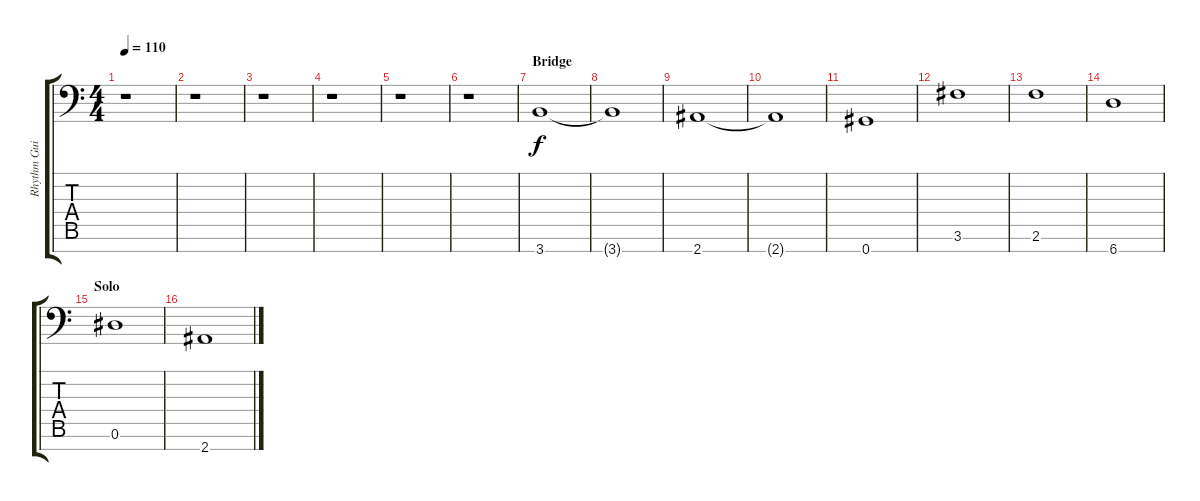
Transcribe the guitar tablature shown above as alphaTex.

\track ("Rhythm Guitar" "Rhythm Gui") {instrument distortionguitar}
\staff {score tabs}
\tuning (Eb4 Bb3 Gb3 Db3 Ab2 Eb2 Ab1) {hide}
\ts (4 4)
\tempo 110
\clef f4
\ks c
r.1{dy f} |
r.1 |
r.1 |
r.1 |
r.1 |
r.1 |
\section ("" "Bridge")
3.7.1 |
3.7{t}.1 |
2.7.1 |
2.7{t}.1 |
0.7.1 |
3.6.1 |
2.6.1 |
6.7.1 |
\section ("" "Solo")
0.6.1 |
2.7.1
